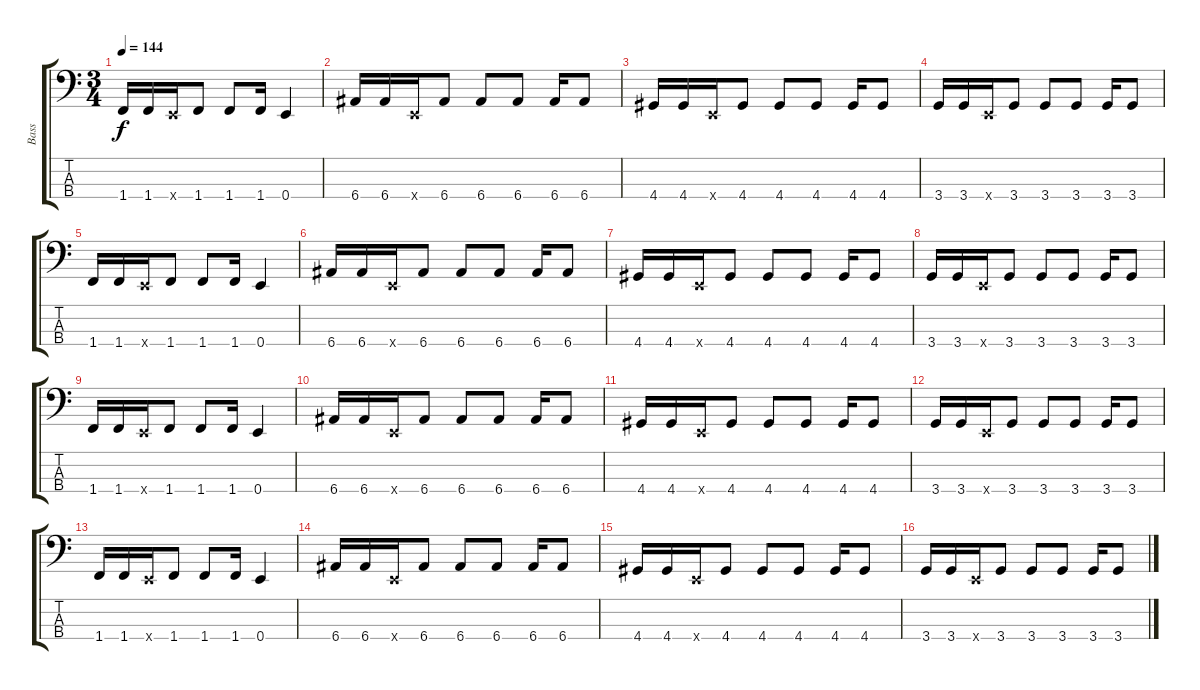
\track ("Bass" "Bass") {instrument electricbasspick}
\staff {score tabs}
\tuning (G2 D2 A1 E1) {hide}
\ts (3 4)
\tempo 144
\clef f4
\ks c
1.4.16{dy f} 1.4.16 0.4{x}.16 1.4.8 1.4.8 1.4.16 0.4.4 |
6.4.16 6.4.16 0.4{x}.16 6.4.8 6.4.8 6.4.8 6.4.16 6.4.8 |
4.4.16 4.4.16 0.4{x}.16 4.4.8 4.4.8 4.4.8 4.4.16 4.4.8 |
3.4.16 3.4.16 0.4{x}.16 3.4.8 3.4.8 3.4.8 3.4.16 3.4.8 |
1.4.16 1.4.16 0.4{x}.16 1.4.8 1.4.8 1.4.16 0.4.4 |
6.4.16 6.4.16 0.4{x}.16 6.4.8 6.4.8 6.4.8 6.4.16 6.4.8 |
4.4.16 4.4.16 0.4{x}.16 4.4.8 4.4.8 4.4.8 4.4.16 4.4.8 |
3.4.16 3.4.16 0.4{x}.16 3.4.8 3.4.8 3.4.8 3.4.16 3.4.8 |
1.4.16 1.4.16 0.4{x}.16 1.4.8 1.4.8 1.4.16 0.4.4 |
6.4.16 6.4.16 0.4{x}.16 6.4.8 6.4.8 6.4.8 6.4.16 6.4.8 |
4.4.16 4.4.16 0.4{x}.16 4.4.8 4.4.8 4.4.8 4.4.16 4.4.8 |
3.4.16 3.4.16 0.4{x}.16 3.4.8 3.4.8 3.4.8 3.4.16 3.4.8 |
1.4.16 1.4.16 0.4{x}.16 1.4.8 1.4.8 1.4.16 0.4.4 |
6.4.16 6.4.16 0.4{x}.16 6.4.8 6.4.8 6.4.8 6.4.16 6.4.8 |
4.4.16 4.4.16 0.4{x}.16 4.4.8 4.4.8 4.4.8 4.4.16 4.4.8 |
3.4.16 3.4.16 0.4{x}.16 3.4.8 3.4.8 3.4.8 3.4.16 3.4.8
